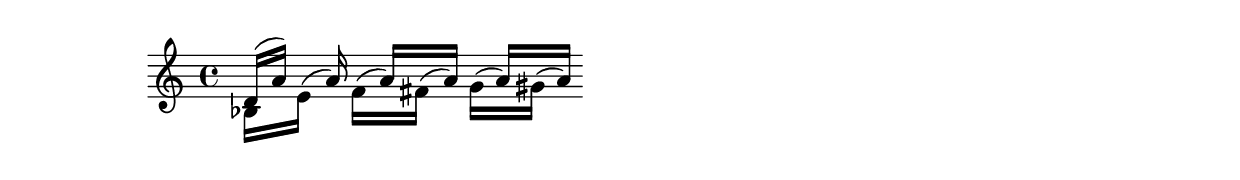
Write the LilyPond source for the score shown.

%% DO NOT EDIT this file manually; it is automatically
%% generated from LSR http://lsr.dsi.unimi.it
%% Make any changes in LSR itself, or in Documentation/snippets/new/ ,
%% and then run scripts/auxiliar/makelsr.py
%%
%% This file is in the public domain.
\version "2.14.0"

\header {
  lsrtags = "expressive-marks, keyboards, unfretted-strings"

%% Translation of GIT committish: 6977ddc9a3b63ea810eaecb864269c7d847ccf98
  texidoces = "
En determinadas situaciones es necesario crear ligaduras de
expresión entre notas que están en voces distintas.

La solución es añadir notas invisibles a una de las voces
utilizando @code{\\hideNotes}.

Este ejemplo es el compás 235 de la Chacona de la segunda Partita
para violín solo, BWV 1004, de Bach.

"
  doctitlees = "Hacer ligaduras entre voces distintas"

  texidoc = "
In some situations, it may be necessary to create slurs between notes
from different voices.

The solution is to add invisible notes to one of the voices, using
@code{\\hideNotes}.

This example is measure 235 of the Ciaconna from Bach's 2nd Partita for
solo violin, BWV 1004.

"
  doctitle = "Creating slurs across voices"
} % begin verbatim

\relative c' {
  <<
    {
      d16( a') s a s a[ s a] s a[ s a]
    }
    \\
    {
      \slurUp
      bes,16[ s e](
      \hideNotes a)
      \unHideNotes f[(
      \hideNotes a)
      \unHideNotes fis](
      \hideNotes a)
      \unHideNotes g[(
      \hideNotes a)
      \unHideNotes gis](
      \hideNotes a)
    }
  >>
}

